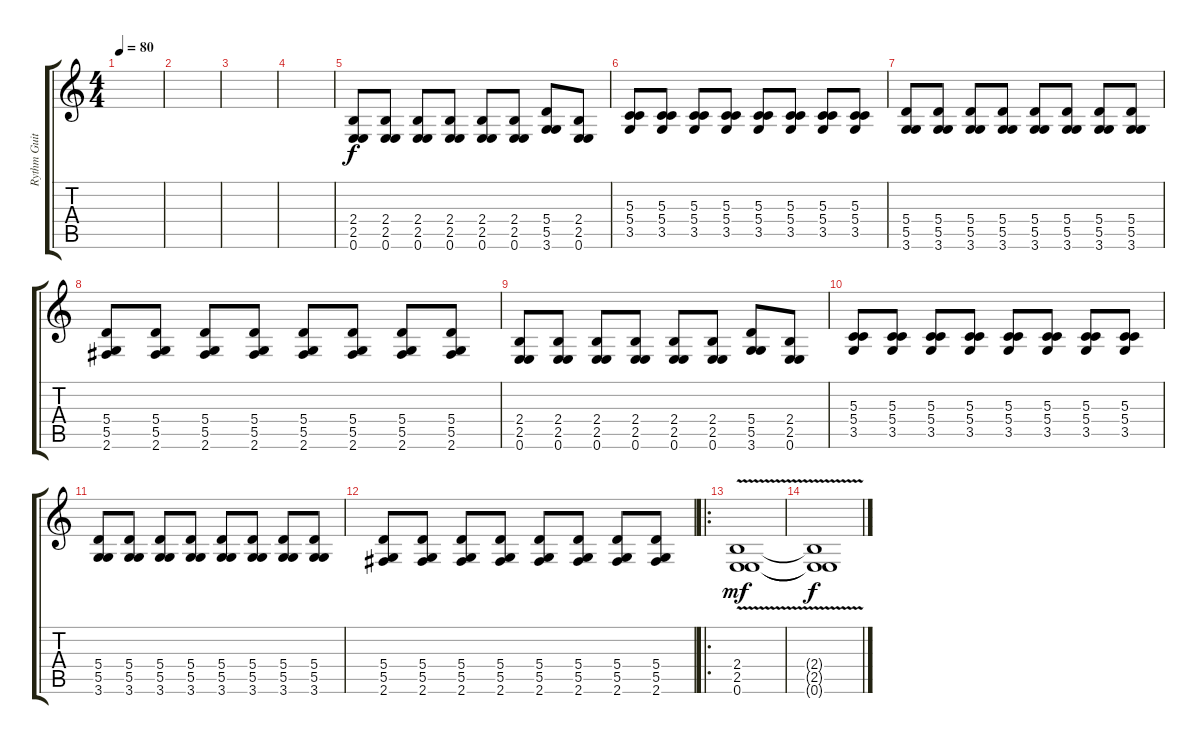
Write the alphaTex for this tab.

\track ("Rythm Guitar" "Rythm Guit") {instrument distortionguitar}
\staff {score tabs}
\tuning (E3 B2 G2 D2 A2 E2) {hide}
\ts (4 4)
\tempo 80
\clef g2
\ks c
|
|
|
|
(2.4 2.5 0.6).8 (2.4 2.5 0.6).8 (2.4 2.5 0.6).8 (2.4 2.5 0.6).8 (2.4 2.5 0.6).8 (2.4 2.5 0.6).8 (5.4 5.5 3.6).8 (2.4 2.5 0.6).8 |
(5.3 5.4 3.5).8 (5.3 5.4 3.5).8 (5.3 5.4 3.5).8 (5.3 5.4 3.5).8 (5.3 5.4 3.5).8 (5.3 5.4 3.5).8 (5.3 5.4 3.5).8 (5.3 5.4 3.5).8 |
(5.4 5.5 3.6).8 (5.4 5.5 3.6).8 (5.4 5.5 3.6).8 (5.4 5.5 3.6).8 (5.4 5.5 3.6).8 (5.4 5.5 3.6).8 (5.4 5.5 3.6).8 (5.4 5.5 3.6).8 |
(5.4 5.5 2.6).8 (5.4 5.5 2.6).8 (5.4 5.5 2.6).8 (5.4 5.5 2.6).8 (5.4 5.5 2.6).8 (5.4 5.5 2.6).8 (5.4 5.5 2.6).8 (5.4 5.5 2.6).8 |
(2.4 2.5 0.6).8 (2.4 2.5 0.6).8 (2.4 2.5 0.6).8 (2.4 2.5 0.6).8 (2.4 2.5 0.6).8 (2.4 2.5 0.6).8 (5.4 5.5 3.6).8 (2.4 2.5 0.6).8 |
(5.3 5.4 3.5).8 (5.3 5.4 3.5).8 (5.3 5.4 3.5).8 (5.3 5.4 3.5).8 (5.3 5.4 3.5).8 (5.3 5.4 3.5).8 (5.3 5.4 3.5).8 (5.3 5.4 3.5).8 |
(5.4 5.5 3.6).8 (5.4 5.5 3.6).8 (5.4 5.5 3.6).8 (5.4 5.5 3.6).8 (5.4 5.5 3.6).8 (5.4 5.5 3.6).8 (5.4 5.5 3.6).8 (5.4 5.5 3.6).8 |
(5.4 5.5 2.6).8 (5.4 5.5 2.6).8 (5.4 5.5 2.6).8 (5.4 5.5 2.6).8 (5.4 5.5 2.6).8 (5.4 5.5 2.6).8 (5.4 5.5 2.6).8 (5.4 5.5 2.6).8 |
\ro
(2.4{v} 2.5 0.6).1{dy mf} |
(2.4{t} 2.5{t} 0.6{t}).1{dy f}
